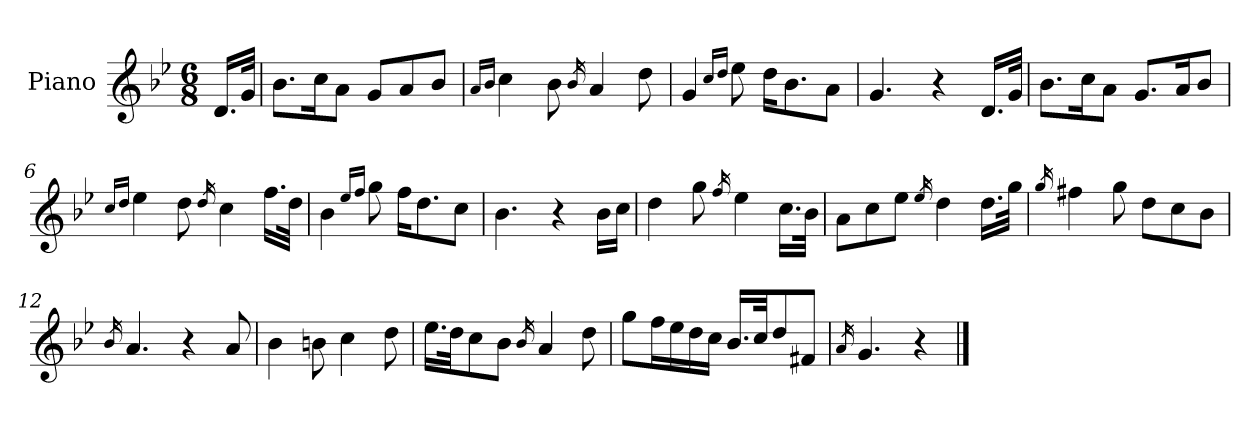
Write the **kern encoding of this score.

**kern
*part1
*staff1
*I"Piano
*I'Pno.
*clefG2
*k[b-e-]
*M6/8
=
16.d/LL
32g/JJk
=1
8.b-\L
16cc\K
8a\J
8g/L
8a/
8b-/J
=2
16qa/LL
16qb-/JJ
4cc\
8b-\
16qb-/
4a/
8dd\
=3
4g/
16qcc/LL
16qdd/JJ
8ee-\
16dd\KL
8.b-\
8a\J
=4
4.g/
4r
16.d/LL
32g/JJk
=5
8.b-\L
16cc\K
8a\J
8.g/L
16a/K
8b-/J
=6
16qcc/LL
16qdd/JJ
4ee-\
8dd\
16qdd/
4cc\
16.ff\LL
32dd\JJk
=7
4b-\
16qee-/LL
16qff/JJ
8gg\
16ff\KL
8.dd\
8cc\J
=8
4.b-\
4r
16b-\LL
16cc\JJ
=9
4dd\
8gg\
16qff/
4ee-\
16.cc\LL
32b-\JJk
=10
8a\L
8cc\
8ee-\J
16qee-/
4dd\
16.dd\LL
32gg\JJk
=11
16qgg/
4ff#X\
8gg\
8dd\L
8cc\
8b-\J
=12
16qb-/
4.a/
4r
8a/
=13
4b-\
8bn\
4cc\
8dd\
=14
16.ee-\LL
32dd\JK
8cc\
8b-\J
16qb-/
4a/
8dd\
=15
8gg\L
16ff\L
16ee-\
16dd\
16cc\JJ
16.b-/LL
32cc/JK
8dd/
8f#X/J
=16
16qa/
4.g/
4r
==
*-
